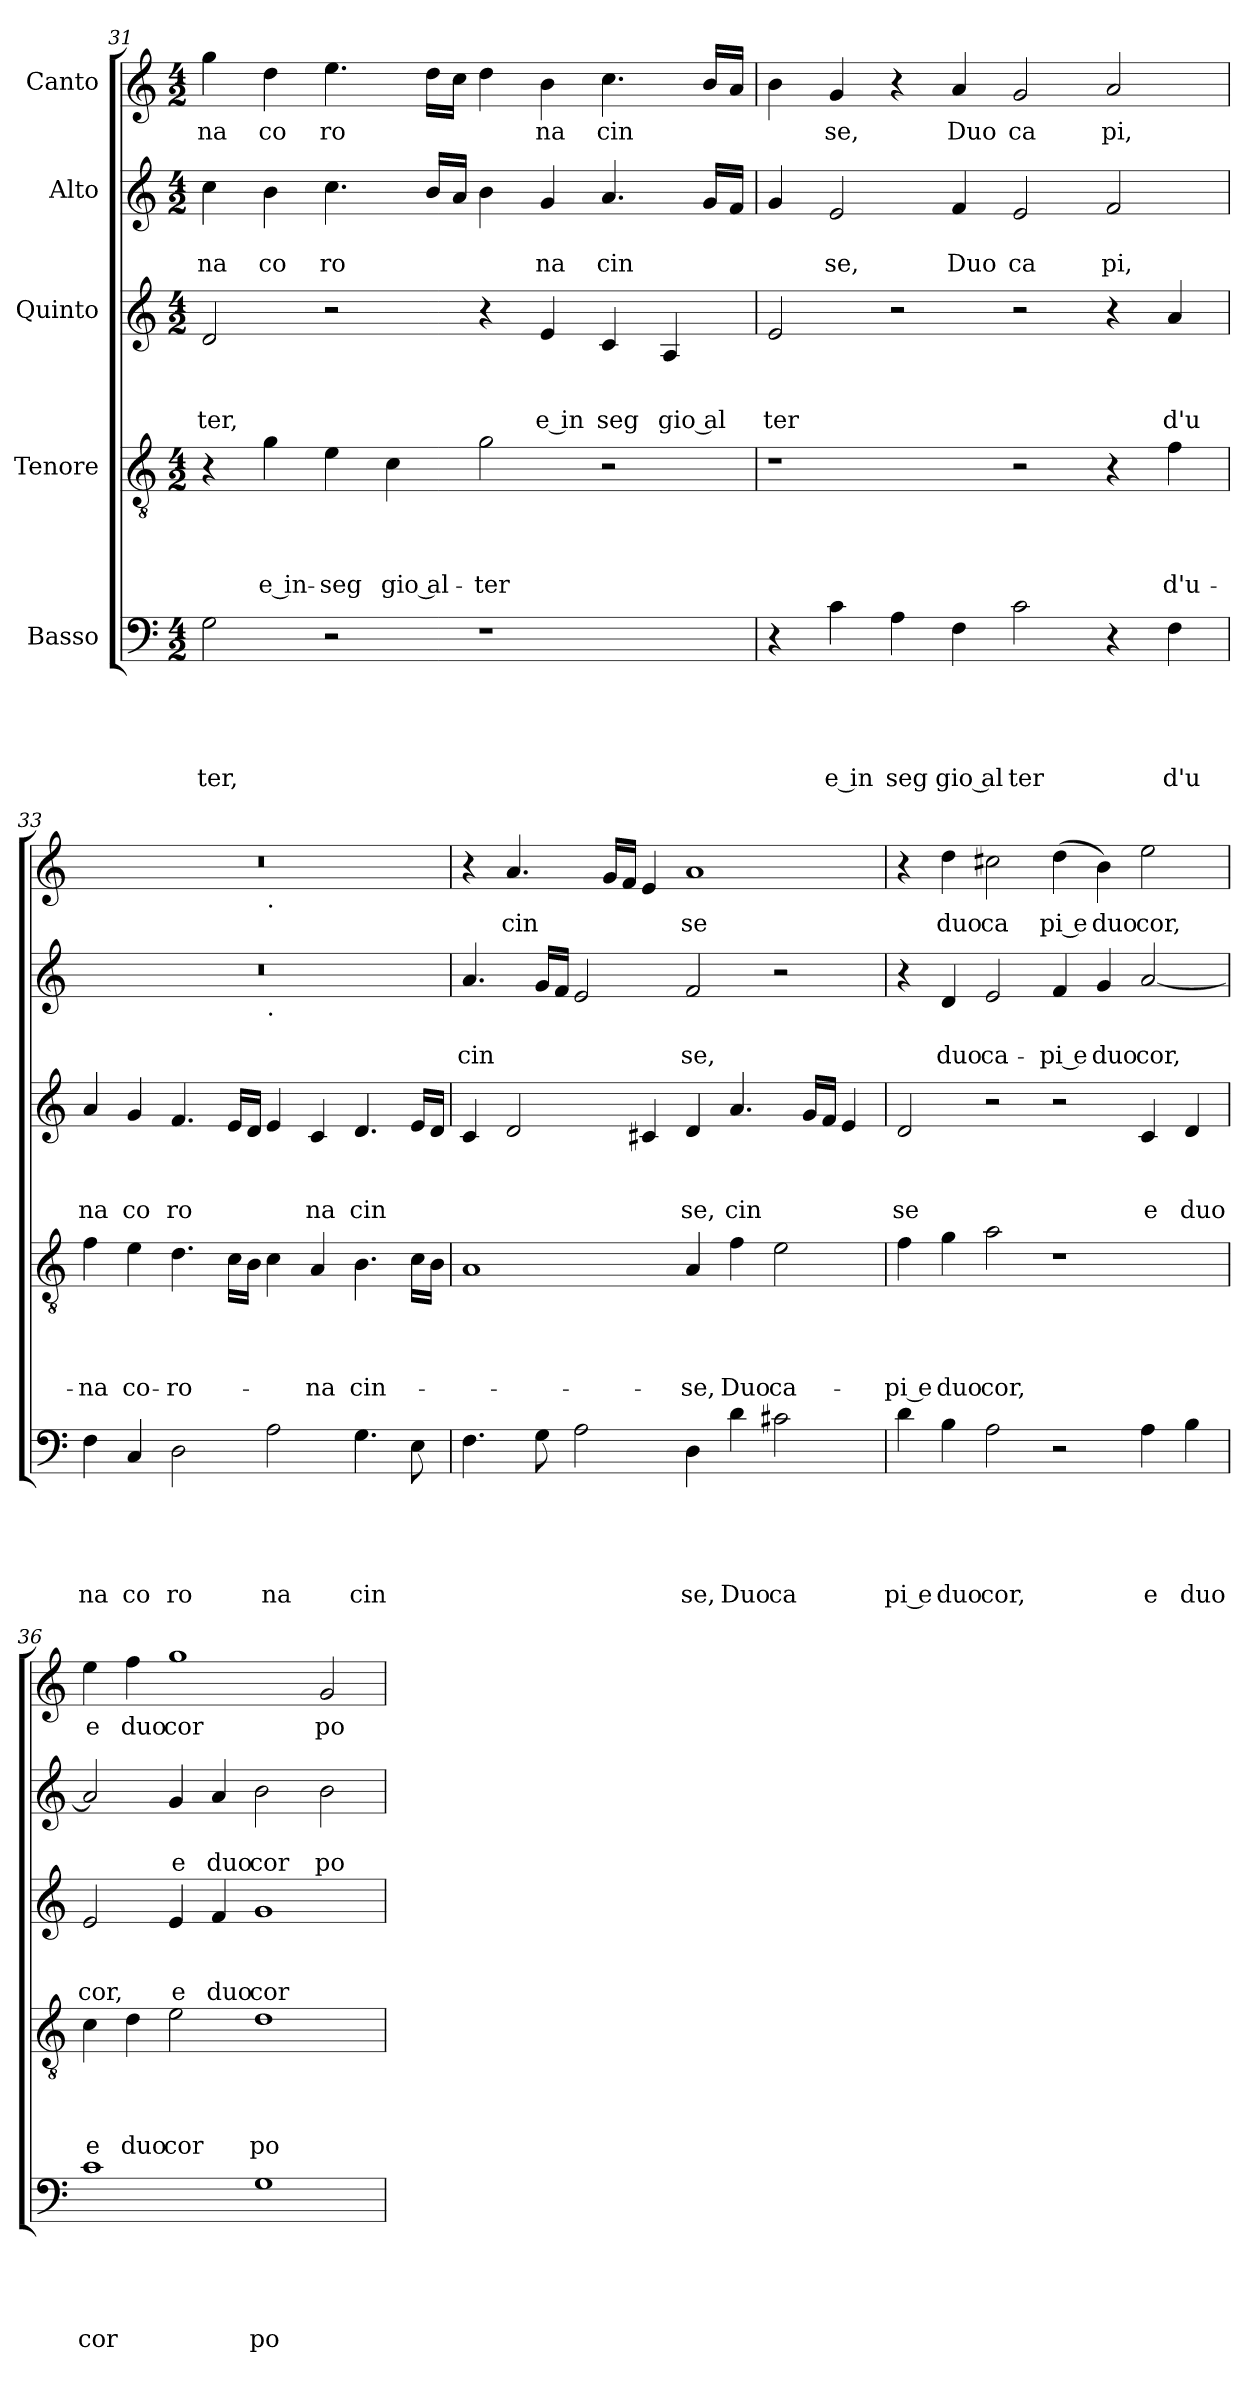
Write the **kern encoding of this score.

**kern	**text	**text	**text	**text	**text	**kern	**text	**text	**text	**text	**kern	**text	**text	**text	**kern	**text	**text	**kern	**text
*part5	*part5	*part5	*part5	*part5	*part5	*part4	*part4	*part4	*part4	*part4	*part3	*part3	*part3	*part3	*part2	*part2	*part2	*part1	*part1
*staff5	*staff5	*staff5	*staff5	*staff5	*staff5	*staff4	*staff4	*staff4	*staff4	*staff4	*staff3	*staff3	*staff3	*staff3	*staff2	*staff2	*staff2	*staff1	*staff1
*I"Basso	*	*	*	*	*	*I"Tenore	*	*	*	*	*I"Quinto	*	*	*	*I"Alto	*	*	*I"Canto	*
!!LO:PB:g=z
*clefF4	*	*	*	*	*	*clefGv2	*	*	*	*	*clefG2	*	*	*	*clefG2	*	*	*clefG2	*
*k[]	*	*	*	*	*	*k[]	*	*	*	*	*k[]	*	*	*	*k[]	*	*	*k[]	*
*C:	*	*	*	*	*	*C:	*	*	*	*	*C:	*	*	*	*C:	*	*	*C:	*
*M4/2	*	*	*	*	*	*M4/2	*	*	*	*	*M4/2	*	*	*	*M4/2	*	*	*M4/2	*
=31	=31	=31	=31	=31	=31	=31	=31	=31	=31	=31	=31	=31	=31	=31	=31	=31	=31	=31	=31
!	!	!	!	!	!LO:LY:b	!	!	!	!	!	!	!	!	!LO:LY:b	!	!	!LO:LY:b	!	!LO:LY:b
2G\	.	.	.	.	-ter,	4r	.	.	.	.	2d/	.	.	-ter,	4cc\	.	-na	4gg\	na
!	!	!	!	!	!	!	!	!	!	!LO:LY:b:rj	!	!	!	!	!	!	!LO:LY:b	!	!LO:LY:b
.	.	.	.	.	.	4g\	.	.	.	e in-	.	.	.	.	4b\	.	co	4dd\	co
!	!	!	!	!	!	!	!	!	!	!LO:LY:b	!	!	!	!	!	!	!LO:LY:b	!	!LO:LY:b
2r	.	.	.	.	.	4e\	.	.	.	-seg	2r	.	.	.	4.cc\	.	ro	4.ee\	ro
!	!	!	!	!	!	!	!	!	!	!LO:LY:b:rj	!	!	!	!	!	!	!	!	!
.	.	.	.	.	.	4c\	.	.	.	gio al-	.	.	.	.	.	.	.	.	.
.	.	.	.	.	.	.	.	.	.	.	.	.	.	.	16b/LL	.	.	16dd\LL	.
.	.	.	.	.	.	.	.	.	.	.	.	.	.	.	16a/JJ	.	.	16cc\JJ	.
!	!	!	!	!	!	!	!	!	!	!LO:LY:b	!	!	!	!	!	!	!	!	!
1r	.	.	.	.	.	2g\	.	.	.	-ter	4r	.	.	.	4b\	.	.	4dd\	.
!	!	!	!	!	!	!	!	!	!	!	!	!	!	!LO:LY:b:rj	!	!	!LO:LY:b	!	!LO:LY:b
.	.	.	.	.	.	.	.	.	.	.	4e/	.	.	e in	4g/	.	na	4b\	na
!	!	!	!	!	!	!	!	!	!	!	!	!	!	!LO:LY:b	!	!	!LO:LY:b	!	!LO:LY:b
.	.	.	.	.	.	2r	.	.	.	.	4c/	.	.	seg	4.a/	.	cin	4.cc\	cin
!	!	!	!	!	!	!	!	!	!	!	!	!	!	!LO:LY:b:rj	!	!	!	!	!
.	.	.	.	.	.	.	.	.	.	.	4A/	.	.	gio al	.	.	.	.	.
.	.	.	.	.	.	.	.	.	.	.	.	.	.	.	16g/LL	.	.	16b/LL	.
.	.	.	.	.	.	.	.	.	.	.	.	.	.	.	16f/JJ	.	.	16a/JJ	.
=32	=32	=32	=32	=32	=32	=32	=32	=32	=32	=32	=32	=32	=32	=32	=32	=32	=32	=32	=32
!	!	!	!	!	!	!	!	!	!	!	!	!	!	!LO:LY:b	!	!	!	!	!
4r	.	.	.	.	.	1r	.	.	.	.	2e/	.	.	ter	4g/	.	.	4b\	.
!	!	!	!	!	!LO:LY:b:rj	!	!	!	!	!	!	!	!	!	!	!	!LO:LY:b	!	!LO:LY:b
4c\	.	.	.	.	e in	.	.	.	.	.	.	.	.	.	2e/	.	se,	4g/	se,
!	!	!	!	!	!LO:LY:b	!	!	!	!	!	!	!	!	!	!	!	!	!	!
4A\	.	.	.	.	seg	.	.	.	.	.	2r	.	.	.	.	.	.	4r	.
!	!	!	!	!	!LO:LY:b:rj	!	!	!	!	!	!	!	!	!	!	!	!LO:LY:b	!	!LO:LY:b
4F\	.	.	.	.	gio al	.	.	.	.	.	.	.	.	.	4f/	.	Duo	4a/	Duo
!	!	!	!	!	!LO:LY:b	!	!	!	!	!	!	!	!	!	!	!	!LO:LY:b	!	!LO:LY:b
2c\	.	.	.	.	ter	2r	.	.	.	.	2r	.	.	.	2e/	.	ca	2g/	ca
!	!	!	!	!	!	!	!	!	!	!	!	!	!	!	!	!	!LO:LY:b	!	!LO:LY:b
4r	.	.	.	.	.	4r	.	.	.	.	4r	.	.	.	2f/	.	pi,	2a/	pi,
!	!	!	!	!	!LO:LY:b	!	!	!	!	!LO:LY:b	!	!	!	!LO:LY:b	!	!	!	!	!
4F\	.	.	.	.	d'u	4f\	.	.	.	d'u-	4a/	.	.	d'u	.	.	.	.	.
=33	=33	=33	=33	=33	=33	=33	=33	=33	=33	=33	=33	=33	=33	=33	=33	=33	=33	=33	=33
!	!	!	!	!	!LO:LY:b	!	!	!	!	!LO:LY:b	!	!	!	!LO:LY:b	!	!	!	!	!
*	*	*	*	*	*	*	*	*	*	*	*	*	*	*	*^	*	*	*^	*
4F\	.	.	.	.	na	4f\	.	.	.	-na	4a/	.	.	na	0r	1ryy	.	.	0r	1ryy	.
!	!	!	!	!	!LO:LY:b	!	!	!	!	!LO:LY:b	!	!	!	!LO:LY:b	!	!	!	!	!	!	!
4C/	.	.	.	.	co	4e\	.	.	.	co-	4g/	.	.	co	.	.	.	.	.	.	.
!	!	!	!	!	!LO:LY:b	!	!	!	!	!LO:LY:b	!	!	!	!LO:LY:b	!	!	!	!	!	!	!
2D\	.	.	.	.	ro	4.d\	.	.	.	-ro-	4.f/	.	.	ro	.	.	.	.	.	.	.
.	.	.	.	.	.	16c\LL	.	.	.	.	16e/LL	.	.	.	.	.	.	.	.	.	.
.	.	.	.	.	.	16B\JJ	.	.	.	.	16d/JJ	.	.	.	.	.	.	.	.	.	.
!	!	!	!	!	!	!	!	!	!	!	!	!	!	!	!	!	!	!	!	!LO:TX:b:t=.	!
!	!	!	!	!	!	!	!	!	!	!	!	!	!	!	!	!LO:TX:b:t=.	!	!	!	!	!
!	!	!	!	!	!LO:LY:b	!	!	!	!	!	!	!	!	!	!	!	!	!	!	!	!
2A\	.	.	.	.	na	4c\	.	.	.	.	4e/	.	.	.	.	1ryy	.	.	.	1ryy	.
!	!	!	!	!	!	!	!	!	!	!LO:LY:b	!	!	!	!LO:LY:b	!	!	!	!	!	!	!
.	.	.	.	.	.	4A/	.	.	.	-na	4c/	.	.	na	.	.	.	.	.	.	.
!	!	!	!	!	!LO:LY:b	!	!	!	!	!LO:LY:b	!	!	!	!LO:LY:b	!	!	!	!	!	!	!
4.G\	.	.	.	.	cin	4.B\	.	.	.	cin-	4.d/	.	.	cin	.	.	.	.	.	.	.
8E\	.	.	.	.	.	16c\LL	.	.	.	.	16e/LL	.	.	.	.	.	.	.	.	.	.
.	.	.	.	.	.	16B\JJ	.	.	.	.	16d/JJ	.	.	.	.	.	.	.	.	.	.
=34	=34	=34	=34	=34	=34	=34	=34	=34	=34	=34	=34	=34	=34	=34	=34	=34	=34	=34	=34	=34	=34
!	!	!	!	!	!	!	!	!	!	!	!	!	!	!	!	!	!	!LO:LY:b	!	!	!
*	*	*	*	*	*	*	*	*	*	*	*	*	*	*	*v	*v	*	*	*	*	*
*	*	*	*	*	*	*	*	*	*	*	*	*	*	*	*	*	*	*v	*v	*
4.F\	.	.	.	.	.	1A	.	.	.	.	4c/	.	.	.	4.a/	.	cin	4r	.
!	!	!	!	!	!	!	!	!	!	!	!	!	!	!	!	!	!	!	!LO:LY:b
.	.	.	.	.	.	.	.	.	.	.	2d/	.	.	.	.	.	.	4.a/	cin
8G\	.	.	.	.	.	.	.	.	.	.	.	.	.	.	16g/LL	.	.	.	.
.	.	.	.	.	.	.	.	.	.	.	.	.	.	.	16f/JJ	.	.	.	.
2A\	.	.	.	.	.	.	.	.	.	.	.	.	.	.	2e/	.	.	.	.
.	.	.	.	.	.	.	.	.	.	.	.	.	.	.	.	.	.	16g/LL	.
.	.	.	.	.	.	.	.	.	.	.	.	.	.	.	.	.	.	16f/JJ	.
.	.	.	.	.	.	.	.	.	.	.	4c#X/	.	.	.	.	.	.	4e/	.
!	!	!	!	!	!LO:LY:b	!	!	!	!	!LO:LY:b	!	!	!	!LO:LY:b	!	!	!LO:LY:b	!	!LO:LY:b
4D\	.	.	.	.	se,	4A/	.	.	.	-se,	4d/	.	.	se,	2f/	.	se,	1a	se
!	!	!	!	!	!LO:LY:b	!	!	!	!	!LO:LY:b	!	!	!	!LO:LY:b	!	!	!	!	!
4d\	.	.	.	.	Duo	4f\	.	.	.	Duo	4.a/	.	.	cin	.	.	.	.	.
!	!	!	!	!	!LO:LY:b	!	!	!	!	!LO:LY:b	!	!	!	!	!	!	!	!	!
2c#X\	.	.	.	.	ca	2e\	.	.	.	ca-	.	.	.	.	2r	.	.	.	.
.	.	.	.	.	.	.	.	.	.	.	16g/LL	.	.	.	.	.	.	.	.
.	.	.	.	.	.	.	.	.	.	.	16f/JJ	.	.	.	.	.	.	.	.
.	.	.	.	.	.	.	.	.	.	.	4e/	.	.	.	.	.	.	.	.
!!LO:LB:g=z
=35	=35	=35	=35	=35	=35	=35	=35	=35	=35	=35	=35	=35	=35	=35	=35	=35	=35	=35	=35
!	!	!	!	!	!LO:LY:b:rj	!	!	!	!	!LO:LY:b:rj	!	!	!	!LO:LY:b	!	!	!	!	!
4d\	.	.	.	.	pi e	4f\	.	.	.	-pi e	2d/	.	.	se	4r	.	.	4r	.
!	!	!	!	!	!LO:LY:b	!	!	!	!	!LO:LY:b	!	!	!	!	!	!	!LO:LY:b	!	!LO:LY:b
4B\	.	.	.	.	duo	4g\	.	.	.	duo	.	.	.	.	4d/	.	duo	4dd\	duo
!	!	!	!	!	!LO:LY:b	!	!	!	!	!LO:LY:b	!	!	!	!	!	!	!LO:LY:b	!	!LO:LY:b
2A\	.	.	.	.	cor,	2a\	.	.	.	cor,	2r	.	.	.	2e/	.	ca-	2cc#X\	ca
!	!	!	!	!	!	!	!	!	!	!	!	!	!	!	!	!	!LO:LY:b:rj	!	!LO:LY:b:rj
2r	.	.	.	.	.	1r	.	.	.	.	2r	.	.	.	4f/	.	-pi e	(<4dd\	pi e
!	!	!	!	!	!	!	!	!	!	!	!	!	!	!	!	!	!LO:LY:b	!	!LO:LY:b
.	.	.	.	.	.	.	.	.	.	.	.	.	.	.	4g/	.	duo	4b\)	duo
!	!	!	!	!	!LO:LY:b	!	!	!	!	!	!	!	!	!LO:LY:b	!	!	!LO:LY:b	!	!LO:LY:b
4A\	.	.	.	.	e	.	.	.	.	.	4c/	.	.	e	[<2a/	.	cor,	2ee\	cor,
!	!	!	!	!	!LO:LY:b	!	!	!	!	!	!	!	!	!LO:LY:b	!	!	!	!	!
4B\	.	.	.	.	duo	.	.	.	.	.	4d/	.	.	duo	.	.	.	.	.
=36	=36	=36	=36	=36	=36	=36	=36	=36	=36	=36	=36	=36	=36	=36	=36	=36	=36	=36	=36
!	!	!	!	!	!LO:LY:b	!	!	!	!	!LO:LY:b	!	!	!	!LO:LY:b	!	!	!	!	!LO:LY:b
1c	.	.	.	.	cor	4c\	.	.	.	e	2e/	.	.	cor,	2a/]	.	.	4ee\	e
!	!	!	!	!	!	!	!	!	!	!LO:LY:b	!	!	!	!	!	!	!	!	!LO:LY:b
.	.	.	.	.	.	4d\	.	.	.	duo	.	.	.	.	.	.	.	4ff\	duo
!	!	!	!	!	!	!	!	!	!	!LO:LY:b	!	!	!	!LO:LY:b	!	!	!LO:LY:b	!	!LO:LY:b
.	.	.	.	.	.	2e\	.	.	.	cor	4e/	.	.	e	4g/	.	e	1gg	cor
!	!	!	!	!	!	!	!	!	!	!	!	!	!	!LO:LY:b	!	!	!LO:LY:b	!	!
.	.	.	.	.	.	.	.	.	.	.	4f/	.	.	duo	4a/	.	duo	.	.
!	!	!	!	!	!LO:LY:b	!	!	!	!	!LO:LY:b	!	!	!	!LO:LY:b	!	!	!LO:LY:b	!	!
1G	.	.	.	.	po-	1d	.	.	.	po-	1g	.	.	cor	2b\	.	cor	.	.
!	!	!	!	!	!	!	!	!	!	!	!	!	!	!	!	!	!LO:LY:b	!	!LO:LY:b
.	.	.	.	.	.	.	.	.	.	.	.	.	.	.	2b\	.	po-	2g/	po
=	=	=	=	=	=	=	=	=	=	=	=	=	=	=	=	=	=	=	=
*-	*-	*-	*-	*-	*-	*-	*-	*-	*-	*-	*-	*-	*-	*-	*-	*-	*-	*-	*-
